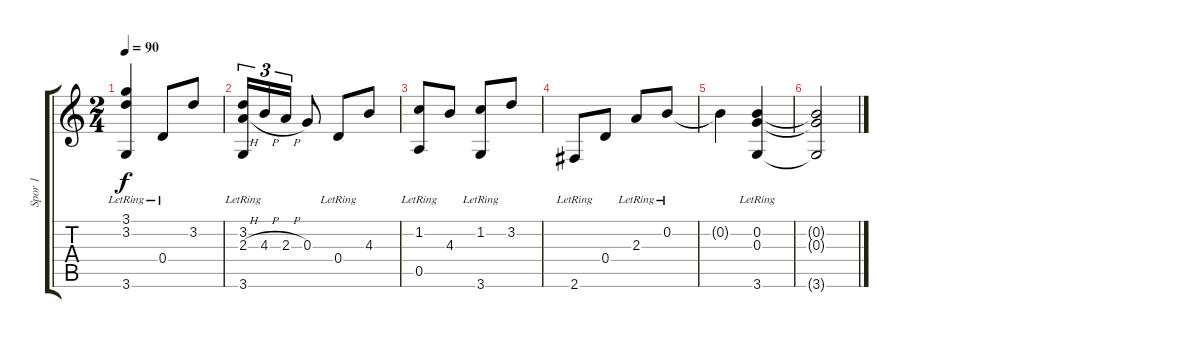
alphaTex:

\track ("Spor 1" "Spor 1") {instrument acousticguitarsteel}
\staff {score tabs}
\tuning (E4 B3 G3 D3 A2 E2) {hide}
\ts (2 4)
\tempo 90
\clef g2
\ks c
(3.1{lr} 3.2{lr} 3.6{lr}).4{dy f} 0.4{lr}.8 3.2.8 |
(3.2 2.3{h} 3.6{lr}).16{tu (3 2)} 4.3{h}.16{tu (3 2)} 2.3{h}.16{tu (3 2)} 0.3.8 0.4{lr}.8 4.3.8 |
(1.2 0.5{lr}).8 4.3.8 (1.2 3.6{lr}).8 3.2.8 |
2.6{lr}.8 0.4.8 2.3{lr}.8 0.2{lr}.8 |
0.2{t}.4 (0.2{lr} 0.3{lr} 3.6{lr}).4 |
(0.2{t} 0.3{t} 3.6{t}).2
